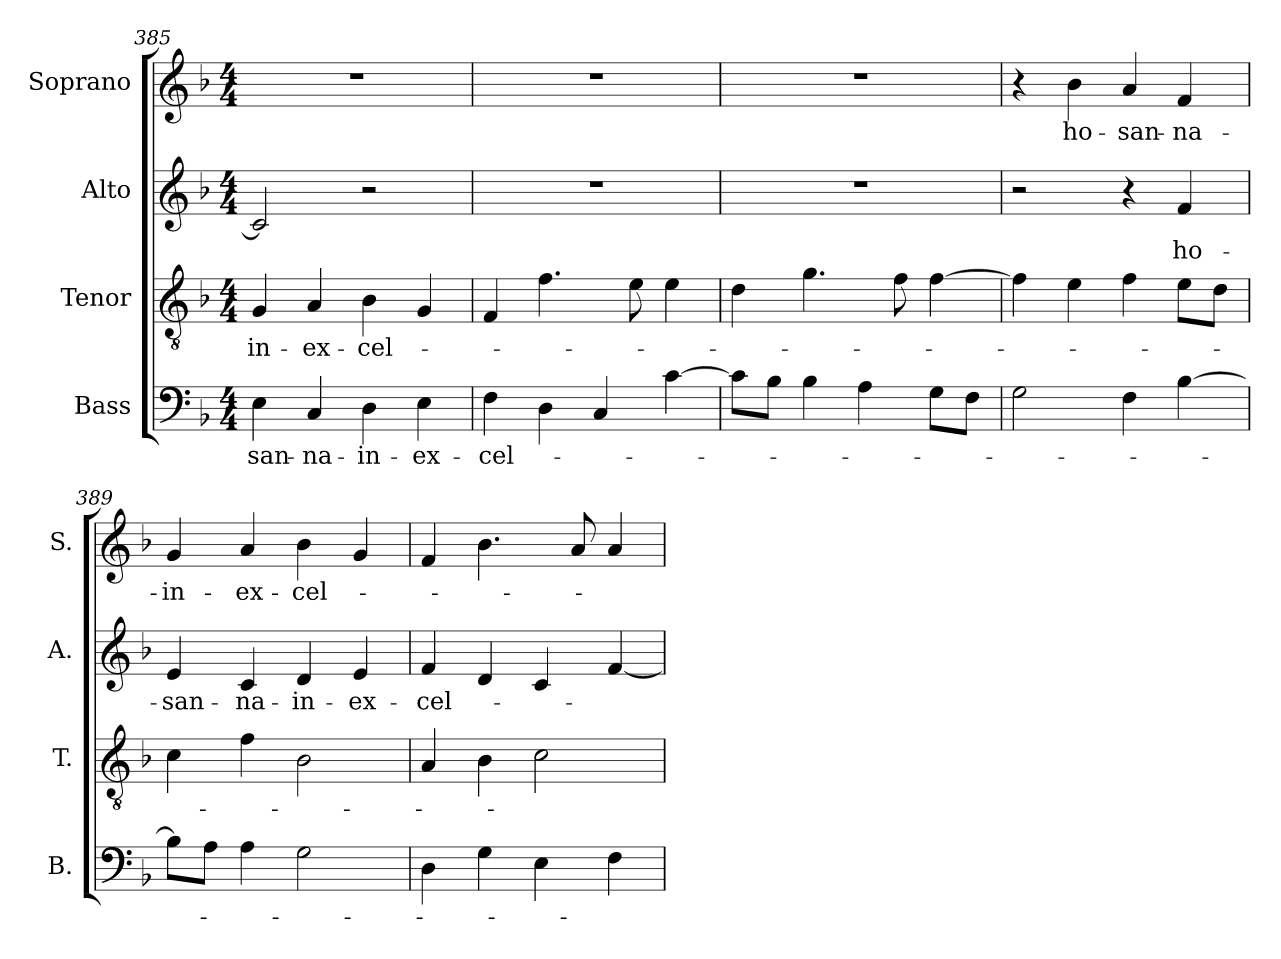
**kern	**text	**kern	**text	**kern	**text	**kern	**text
*part4	*part4	*part3	*part3	*part2	*part2	*part1	*part1
*staff4	*staff4	*staff3	*staff3	*staff2	*staff2	*staff1	*staff1
*I"Bass	*	*I"Tenor	*	*I"Alto	*	*I"Soprano	*
*I'B.	*	*I'T.	*	*I'A.	*	*I'S.	*
*clefF4	*	*clefGv2	*	*clefG2	*	*clefG2	*
*	*	*ITrd7c12	*	*	*	*	*
*k[b-]	*	*k[b-]	*	*k[b-]	*	*k[b-]	*
*F:	*	*F:	*	*F:	*	*F:	*
*M4/4	*	*M4/4	*	*M4/4	*	*M4/4	*
=385	=385	=385	=385	=385	=385	=385	=385
!	!LO:LY:b:color=#000000	!	!	!	!	!	!
!	!	!	!LO:LY:b:color=#000000	!	!	!	!
4Ei\	-san-	4GGi/	-in-	2ci/]	.	1r	.
!	!LO:LY:b:color=#000000	!	!	!	!	!	!
!	!	!	!LO:LY:b:color=#000000	!	!	!	!
4Ci/	-na-	4AAi/	-ex-	.	.	.	.
!	!LO:LY:b:color=#000000	!	!	!	!	!	!
!	!	!	!LO:LY:b:color=#000000	!	!	!	!
4Di\	-in-	4BB-i\	-cel-	2r	.	.	.
!	!LO:LY:b:color=#000000	!	!	!	!	!	!
4Ei\	-ex-	4GGi/	.	.	.	.	.
!!LO:PB:g=z
=386	=386	=386	=386	=386	=386	=386	=386
!	!LO:LY:b:color=#000000	!	!	!	!	!	!
4Fi\	-cel-	4FFi/	.	1r	.	1r	.
4Di\	.	4.Fi\	.	.	.	.	.
4Ci/	.	.	.	.	.	.	.
.	.	8Ei\	.	.	.	.	.
[4ci\	.	4Ei\	.	.	.	.	.
=387	=387	=387	=387	=387	=387	=387	=387
8ci\L]	.	4Di\	.	1r	.	1r	.
8B-i\J	.	.	.	.	.	.	.
4B-i\	.	4.Gi\	.	.	.	.	.
4Ai\	.	.	.	.	.	.	.
.	.	8Fi\	.	.	.	.	.
8Gi\L	.	[4Fi\	.	.	.	.	.
8Fi\J	.	.	.	.	.	.	.
=388	=388	=388	=388	=388	=388	=388	=388
2Gi\	.	4Fi\]	.	2r	.	4r	.
!	!	!	!	!	!	!	!LO:LY:b:color=#000000
.	.	4Ei\	.	.	.	4b-i\	-ho-
!	!	!	!	!	!	!	!LO:LY:b:color=#000000
4Fi\	.	4Fi\	.	4r	.	4ai/	-san-
!	!	!	!	!	!LO:LY:b:color=#000000	!	!
!	!	!	!	!	!	!	!LO:LY:b:color=#000000
[4B-i\	.	8Ei\L	.	4fi/	ho-	4fi/	-na-
.	.	8Di\J	.	.	.	.	.
=389	=389	=389	=389	=389	=389	=389	=389
!	!	!	!	!	!LO:LY:b:color=#000000	!	!
!	!	!	!	!	!	!	!LO:LY:b:color=#000000
8B-i\L]	.	4Ci\	.	4ei/	-san-	4gi/	-in-
8Ai\J	.	.	.	.	.	.	.
!	!	!	!	!	!LO:LY:b:color=#000000	!	!
!	!	!	!	!	!	!	!LO:LY:b:color=#000000
4Ai\	.	4Fi\	.	4ci/	-na-	4ai/	-ex-
!	!	!	!	!	!LO:LY:b:color=#000000	!	!
!	!	!	!	!	!	!	!LO:LY:b:color=#000000
2Gi\	.	2BB-i\	.	4di/	-in-	4b-i\	-cel-
!	!	!	!	!	!LO:LY:b:color=#000000	!	!
.	.	.	.	4ei/	-ex-	4gi/	.
=390	=390	=390	=390	=390	=390	=390	=390
!	!	!	!	!	!LO:LY:b:color=#000000	!	!
4Di\	.	4AAi/	.	4fi/	-cel-	4fi/	.
4Gi\	.	4BB-i\	.	4di/	.	4.b-i\	.
4Ei\	.	2Ci\	.	4ci/	.	.	.
.	.	.	.	.	.	8ai/	.
4Fi\	.	.	.	[4fi/	.	4ai/	.
=	=	=	=	=	=	=	=
*-	*-	*-	*-	*-	*-	*-	*-
